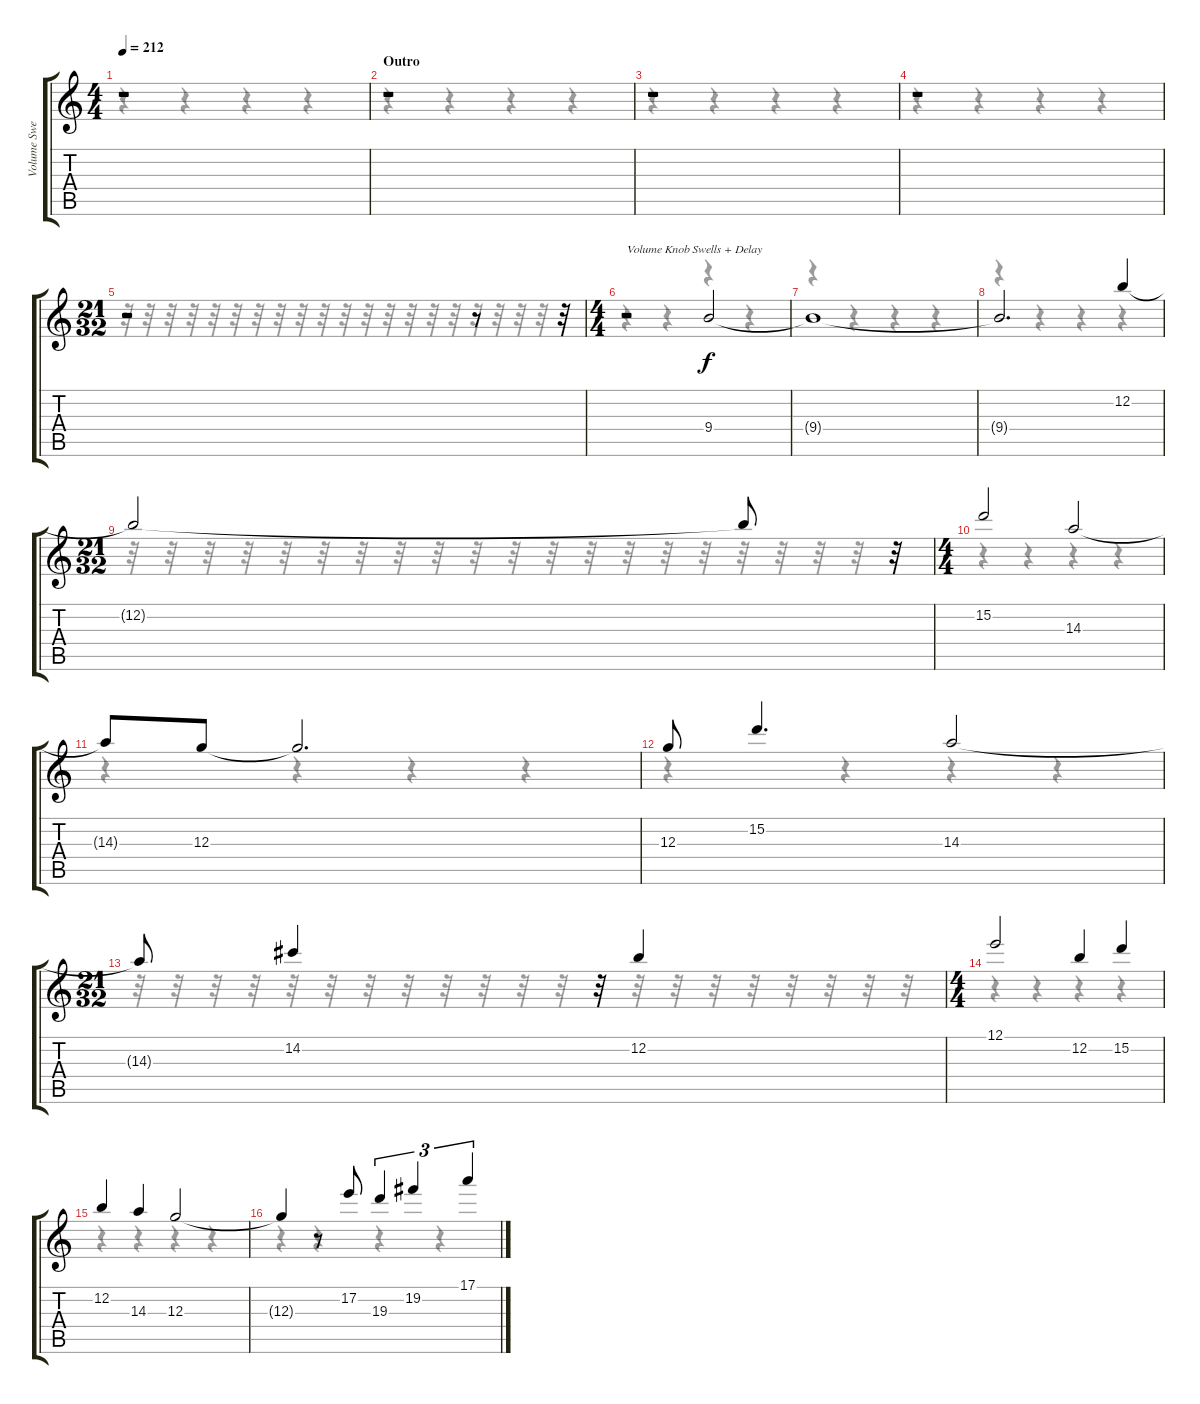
\track ("Volume Swell Guitar" "Volume Swe") {instrument distortionguitar}
\staff {score tabs}
\tuning (E4 B3 G3 D3 A2 E2) {hide}
\voice
\ts (4 4)
\tempo 212
\clef g2
\ks c
r.1{dy f} |
\section ("" "Outro")
r.1 |
r.1 |
r.1 |
\ts (21 32)
r.2 r.8 r.32 |
\ts (4 4)
r.2{txt "Volume Knob Swells + Delay"} 9.4.2 |
9.4{t}.1 |
9.4{t}.2{d} 12.2.4 |
\ts (21 32)
12.2{t}.2 12.2{t}.8 r.32 |
\ts (4 4)
15.2.2 14.3.2 |
14.3{t}.8 12.3.8 12.3{t}.2{d} |
12.3.8 15.2.4{d} 14.3.2 |
\ts (21 32)
14.3{t}.8 14.2.4 r.32 12.2.4 |
\ts (4 4)
12.1.2 12.2.4 15.2.4 |
12.2.4 14.3.4 12.3.2 |
12.3{t}.4 r.8 17.2.8 19.3.4{tu (3 2)} 19.2.4{tu (3 2)} 17.1.4{tu (3 2)}
\voice
\clef g2
\ottava regular
\simile none
\ks c
r.4{dy f} r.4 r.4 r.4 |
r.4 r.4 r.4 r.4 |
r.4 r.4 r.4 r.4 |
r.4 r.4 r.4 r.4 |
r.32 r.32 r.32 r.32 r.32 r.32 r.32 r.32 r.32 r.32 r.32 r.32 r.32 r.32 r.32 r.32 r.32 r.32 r.32 r.32 r.32 |
r.4 r.4 r.4 r.4 |
r.4 r.4 r.4 r.4 |
r.4 r.4 r.4 r.4 |
r.32 r.32 r.32 r.32 r.32 r.32 r.32 r.32 r.32 r.32 r.32 r.32 r.32 r.32 r.32 r.32 r.32 r.32 r.32 r.32 r.32 |
r.4 r.4 r.4 r.4 |
r.4 r.4 r.4 r.4 |
r.4 r.4 r.4 r.4 |
r.32 r.32 r.32 r.32 r.32 r.32 r.32 r.32 r.32 r.32 r.32 r.32 r.32 r.32 r.32 r.32 r.32 r.32 r.32 r.32 r.32 |
r.4 r.4 r.4 r.4 |
r.4 r.4 r.4 r.4 |
r.4 r.4 r.4 r.4
